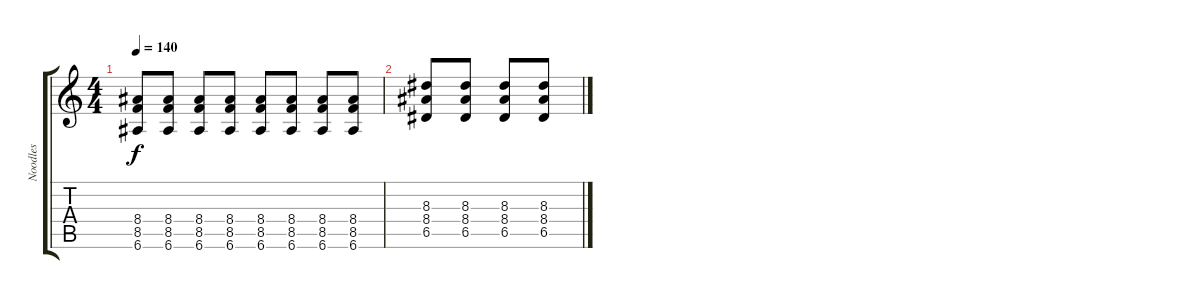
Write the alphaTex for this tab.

\track ("Noodles" "Noodles") {instrument distortionguitar}
\staff {score tabs}
\tuning (E4 B3 G3 D3 A2 E2) {hide}
\ts (4 4)
\tempo 140
\clef g2
\ks c
(8.4 8.5 6.6).8{dy f} (8.4 8.5 6.6).8 (8.4 8.5 6.6).8 (8.4 8.5 6.6).8 (8.4 8.5 6.6).8 (8.4 8.5 6.6).8 (8.4 8.5 6.6).8 (8.4 8.5 6.6).8 |
(8.3 8.4 6.5).8 (8.3 8.4 6.5).8 (8.3 8.4 6.5).8 (8.3 8.4 6.5).8
